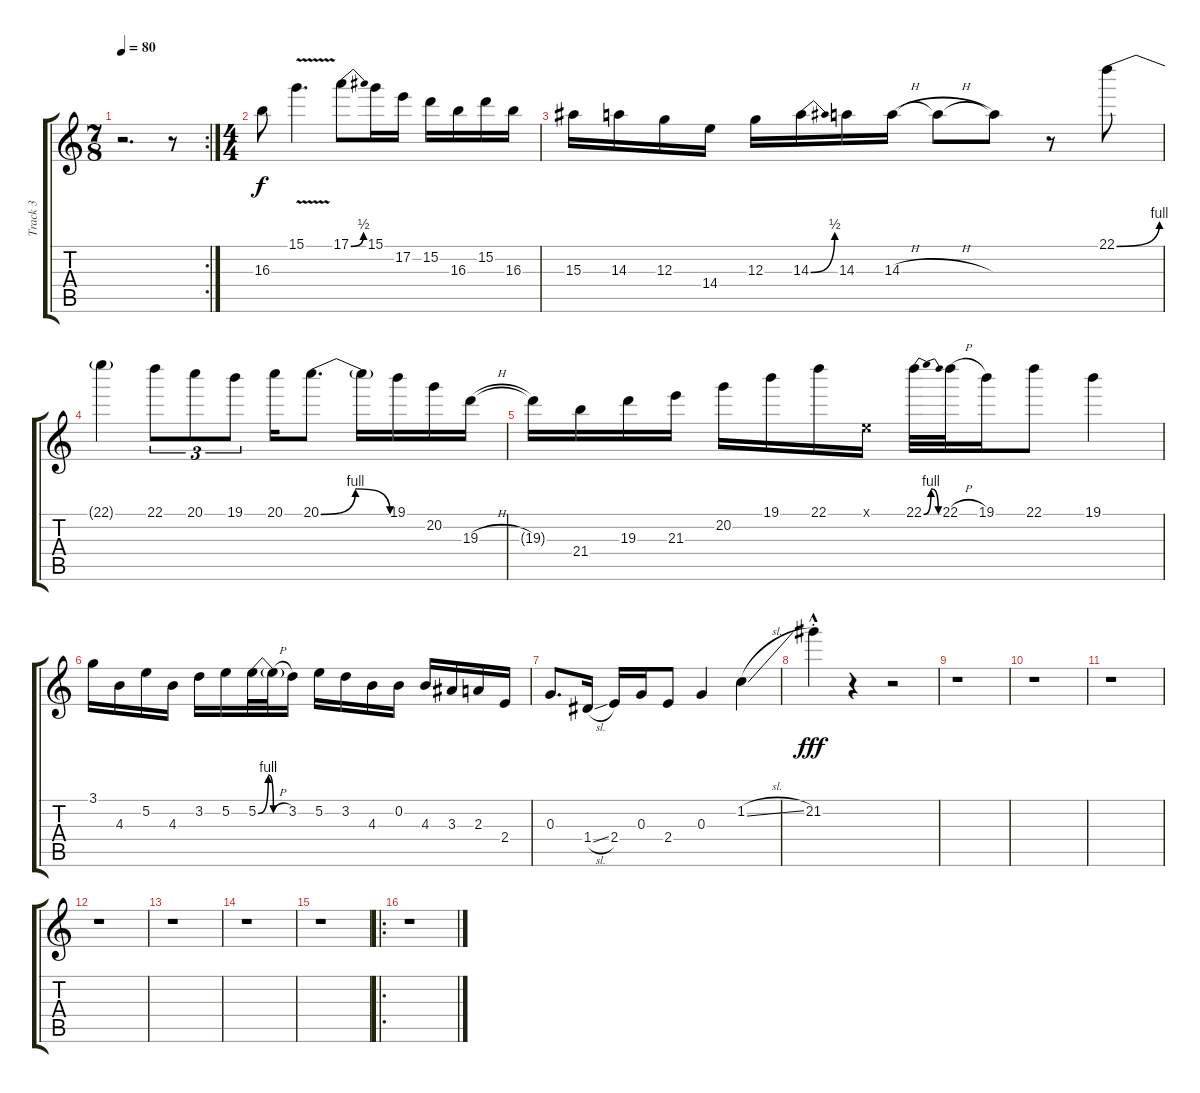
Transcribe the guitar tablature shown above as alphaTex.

\track ("Track 3" "Track 3") {instrument overdrivenguitar}
\staff {score tabs}
\tuning (E4 B3 G3 D3 A2 E2) {hide}
\rc 2
\ts (7 8)
\tempo 80
\clef g2
\ks c
r.2{d dy f} r.8 |
\ts (4 4)
16.3.8 15.1{v}.4{d} 17.1{be (bend 0 0 60 2)}.8 15.1.16 17.2.16 15.2.16 16.3.16 15.2.16 16.3.16 |
15.3.16 14.3.16 12.3.16 14.4.16 12.3.16 14.3{be (bend 0 0 60 2)}.16 14.3.16 14.3{h}.16 14.3{h t}.8 14.3{t}.8 r.8 22.1{be (bend 0 0 60 4)}.8 |
22.1{t}.4 22.1.8{tu (3 2)} 20.1.8{tu (3 2)} 19.1.8{tu (3 2)} 20.1.16 20.1{be (bendrelease 0 0 20 4 20 4 60 0)}.8{d} 20.1{t}.16 19.1.16 20.2.16 19.3{h}.16 |
19.3{t}.16 21.4.16 19.3.16 21.3.16 20.2.16 19.1.16 22.1.16 0.1{x}.16 22.1{be (bendrelease 0 0 20 4 20 4 60 0)}.32 22.1{h}.32 19.1.16 22.1.8 19.1.4 |
3.1.16 4.3.16 5.2.16 4.3.16 3.2.16 5.2.16 5.2{be (custom 0 0 20 4 30 0 60 0)}.32 5.2{h t}.32 3.2.16 5.2.16 3.2.16 4.3.16 0.2.16 4.3.16 3.3.16 2.3.16 2.4.16 |
0.3.8{d} 1.4{sl}.16 2.4.16 0.3.16 2.4.8 0.3.4 1.2{sl}.4 |
21.2{hac st}.4{dy fff} r.4 r.2 |
r.1 |
r.1 |
r.1 |
r.1 |
r.1 |
r.1 |
r.1 |
\ro
r.1
